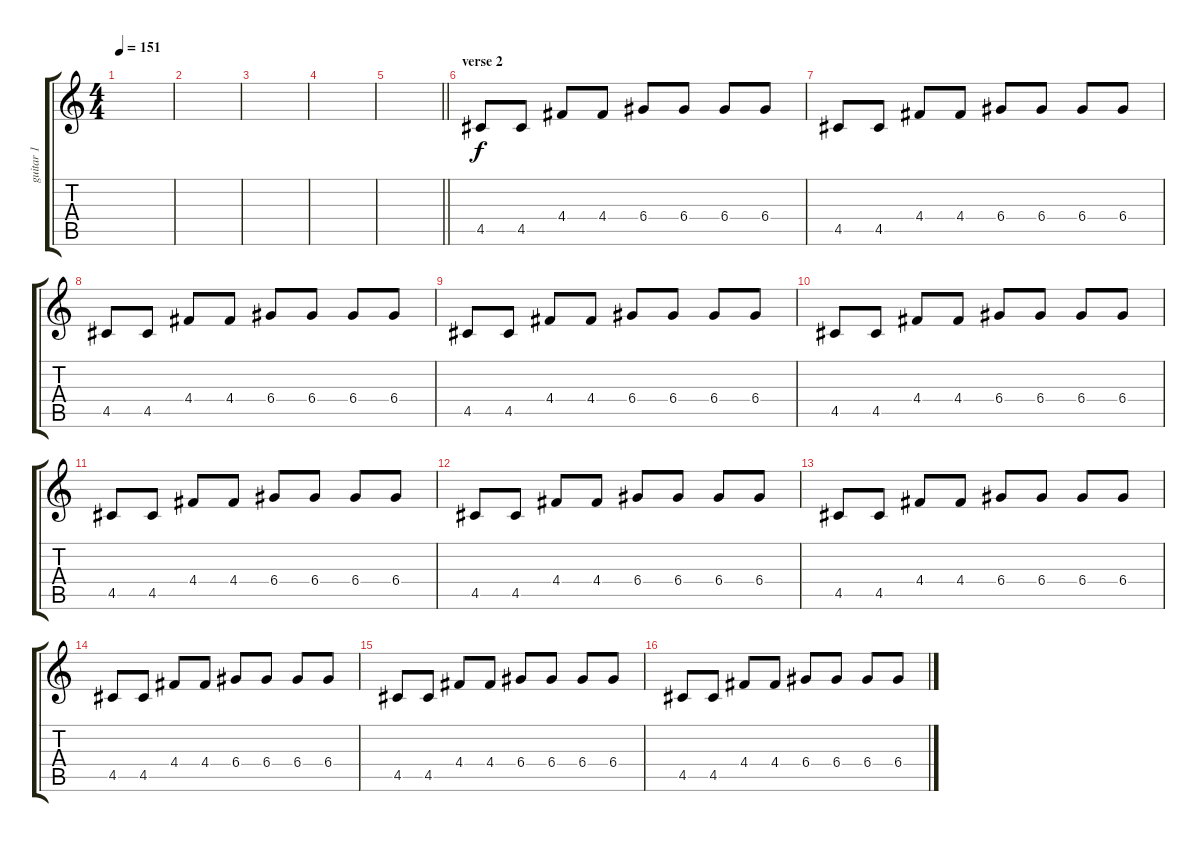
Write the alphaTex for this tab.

\track ("guitar 1" "guitar 1") {instrument overdrivenguitar}
\staff {score tabs}
\tuning (E4 B3 G3 D3 A2 E2) {hide}
\ts (4 4)
\tempo 151
\clef g2
\ks c
|
|
|
|
\barLineRight lightlight
|
\section ("" "verse 2")
4.5.8 4.5.8 4.4.8 4.4.8 6.4.8 6.4.8 6.4.8 6.4.8 |
4.5.8 4.5.8 4.4.8 4.4.8 6.4.8 6.4.8 6.4.8 6.4.8 |
4.5.8 4.5.8 4.4.8 4.4.8 6.4.8 6.4.8 6.4.8 6.4.8 |
4.5.8 4.5.8 4.4.8 4.4.8 6.4.8 6.4.8 6.4.8 6.4.8 |
4.5.8 4.5.8 4.4.8 4.4.8 6.4.8 6.4.8 6.4.8 6.4.8 |
4.5.8 4.5.8 4.4.8 4.4.8 6.4.8 6.4.8 6.4.8 6.4.8 |
4.5.8 4.5.8 4.4.8 4.4.8 6.4.8 6.4.8 6.4.8 6.4.8 |
4.5.8 4.5.8 4.4.8 4.4.8 6.4.8 6.4.8 6.4.8 6.4.8 |
4.5.8 4.5.8 4.4.8 4.4.8 6.4.8 6.4.8 6.4.8 6.4.8 |
4.5.8 4.5.8 4.4.8 4.4.8 6.4.8 6.4.8 6.4.8 6.4.8 |
4.5.8 4.5.8 4.4.8 4.4.8 6.4.8 6.4.8 6.4.8 6.4.8
